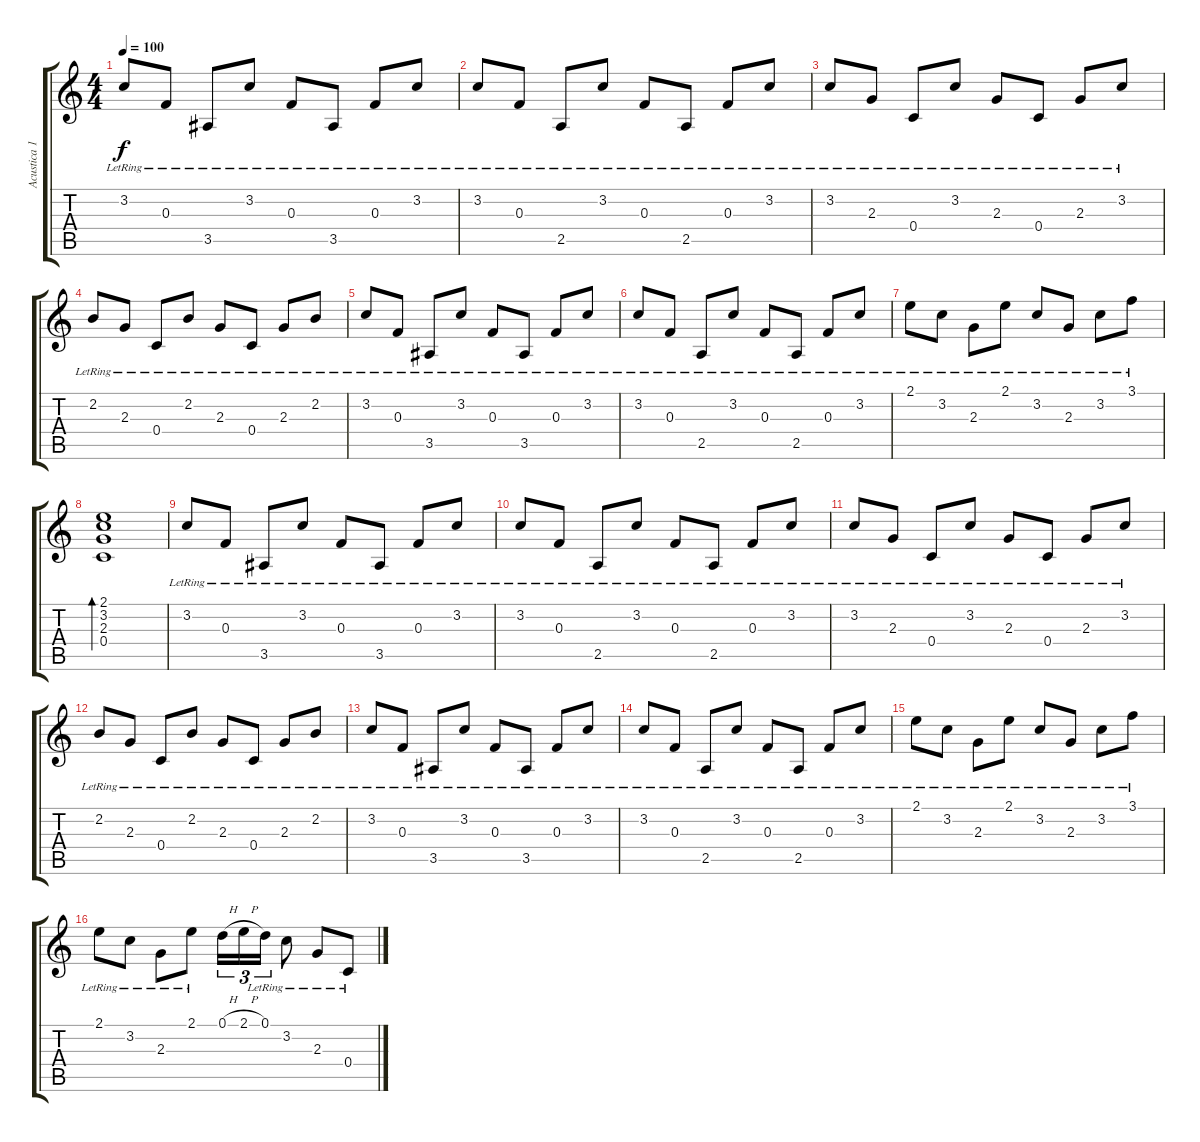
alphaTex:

\track ("Acustica 1 " "Acustica 1") {instrument acousticguitarsteel}
\staff {score tabs}
\tuning (D4 A3 F3 C3 G2 D2) {hide}
\ts (4 4)
\tempo 100
\clef g2
\ks c
3.2{lr}.8{dy f} 0.3{lr}.8 3.5{lr}.8 3.2{lr}.8 0.3{lr}.8 3.5{lr}.8 0.3{lr}.8 3.2{lr}.8 |
3.2{lr}.8 0.3{lr}.8 2.5{lr}.8 3.2{lr}.8 0.3{lr}.8 2.5{lr}.8 0.3{lr}.8 3.2{lr}.8 |
3.2{lr}.8 2.3{lr}.8 0.4{lr}.8 3.2{lr}.8 2.3{lr}.8 0.4{lr}.8 2.3{lr}.8 3.2{lr}.8 |
2.2{lr}.8 2.3{lr}.8 0.4{lr}.8 2.2{lr}.8 2.3{lr}.8 0.4{lr}.8 2.3{lr}.8 2.2{lr}.8 |
3.2{lr}.8 0.3{lr}.8 3.5{lr}.8 3.2{lr}.8 0.3{lr}.8 3.5{lr}.8 0.3{lr}.8 3.2{lr}.8 |
3.2{lr}.8 0.3{lr}.8 2.5{lr}.8 3.2{lr}.8 0.3{lr}.8 2.5{lr}.8 0.3{lr}.8 3.2{lr}.8 |
2.1{lr}.8 3.2{lr}.8 2.3{lr}.8 2.1{lr}.8 3.2{lr}.8 2.3{lr}.8 3.2{lr}.8 3.1{lr}.8 |
(2.1 3.2 2.3 0.4).1{bd 240} |
3.2{lr}.8 0.3{lr}.8 3.5{lr}.8 3.2{lr}.8 0.3{lr}.8 3.5{lr}.8 0.3{lr}.8 3.2{lr}.8 |
3.2{lr}.8 0.3{lr}.8 2.5{lr}.8 3.2{lr}.8 0.3{lr}.8 2.5{lr}.8 0.3{lr}.8 3.2{lr}.8 |
3.2{lr}.8 2.3{lr}.8 0.4{lr}.8 3.2{lr}.8 2.3{lr}.8 0.4{lr}.8 2.3{lr}.8 3.2{lr}.8 |
2.2{lr}.8 2.3{lr}.8 0.4{lr}.8 2.2{lr}.8 2.3{lr}.8 0.4{lr}.8 2.3{lr}.8 2.2{lr}.8 |
3.2{lr}.8 0.3{lr}.8 3.5{lr}.8 3.2{lr}.8 0.3{lr}.8 3.5{lr}.8 0.3{lr}.8 3.2{lr}.8 |
3.2{lr}.8 0.3{lr}.8 2.5{lr}.8 3.2{lr}.8 0.3{lr}.8 2.5{lr}.8 0.3{lr}.8 3.2{lr}.8 |
2.1{lr}.8 3.2{lr}.8 2.3{lr}.8 2.1{lr}.8 3.2{lr}.8 2.3{lr}.8 3.2{lr}.8 3.1{lr}.8 |
2.1{lr}.8 3.2{lr}.8 2.3{lr}.8 2.1{lr}.8 0.1{h}.16{tu (3 2)} 2.1{h}.16{tu (3 2)} 0.1{lr}.16{tu (3 2)} 3.2{lr}.8 2.3{lr}.8 0.4{lr}.8
